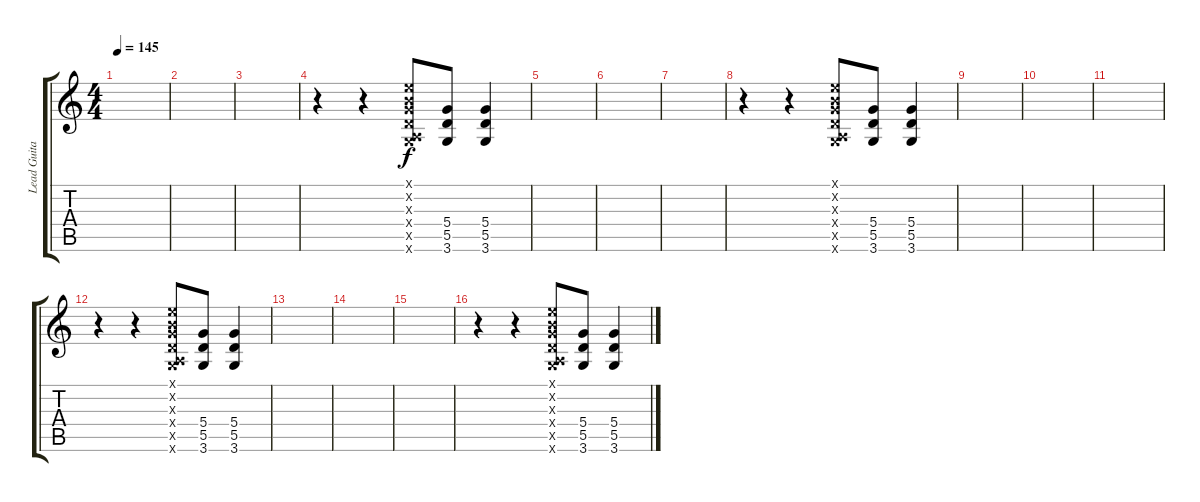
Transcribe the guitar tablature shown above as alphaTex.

\track ("Lead Guitar" "Lead Guita") {instrument overdrivenguitar}
\staff {score tabs}
\tuning (E4 B3 G3 D3 A2 E2) {hide}
\ts (4 4)
\tempo 145
\clef g2
\ks c
|
|
|
r.4 r.4 (0.1{x} 0.2{x} 0.3{x} 0.4{x} 0.5{x} 3.6{x}).8 (5.4 5.5 3.6).8 (5.4 5.5 3.6).4 |
|
|
|
r.4 r.4 (0.1{x} 0.2{x} 0.3{x} 0.4{x} 0.5{x} 3.6{x}).8 (5.4 5.5 3.6).8 (5.4 5.5 3.6).4 |
|
|
|
r.4 r.4 (0.1{x} 0.2{x} 0.3{x} 0.4{x} 0.5{x} 3.6{x}).8 (5.4 5.5 3.6).8 (5.4 5.5 3.6).4 |
|
|
|
r.4 r.4 (0.1{x} 0.2{x} 0.3{x} 0.4{x} 0.5{x} 3.6{x}).8 (5.4 5.5 3.6).8 (5.4 5.5 3.6).4
